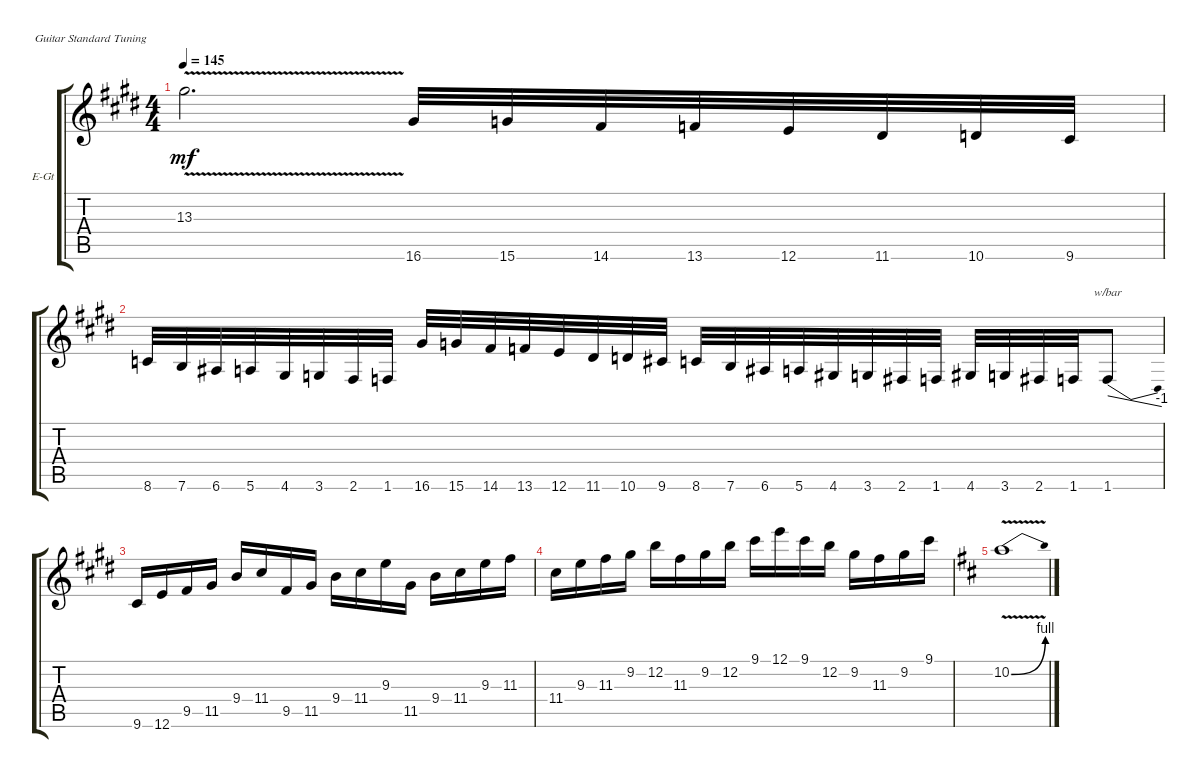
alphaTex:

\defaultSystemsLayout 4
\bracketExtendMode groupsimilarinstruments
\firstSystemTrackNameOrientation horizontal
\otherSystemsTrackNameOrientation horizontal
\track ("Solo Guitar" "E-Gt") {instrument distortionguitar}
\staff {score tabs}
\tuning (E4 B3 G3 D3 A2 E2)
\ts (4 4)
\tempo 145
\clef g2
\ks c#minor
13.3{v}.2{d dy mf} 16.6.32 15.6.32 14.6.32 13.6.32 12.6.32 11.6.32 10.6.32 9.6.32 |
8.6.32 7.6.32 6.6.32 5.6.32 4.6.32 3.6.32 2.6.32 1.6.32 16.6.32 15.6.32 14.6.32 13.6.32 12.6.32 11.6.32 10.6.32 9.6.32 8.6.32 7.6.32 6.6.32 5.6.32 4.6.32 3.6.32 2.6.32 1.6.32 4.6.32 3.6.32 2.6.32 1.6.32 1.6.8{tbe (dive default 0 0 45 -4)} |
9.6.16 12.6.16 9.5.16 11.5.16 9.4.16 11.4.16 9.5.16 11.5.16 9.4.16 11.4.16 9.3.16 11.5.16 9.4.16 11.4.16 9.3.16 11.3.16 |
11.4.16 9.3.16 11.3.16 9.2.16 12.2.16 11.3.16 9.2.16 12.2.16 9.1.16 12.1.16 9.1.16 12.2.16 9.2.16 11.3.16 9.2.16 9.1.16 |
\ks bminor
10.2{be (bend 0 0 15 4) v}.1
